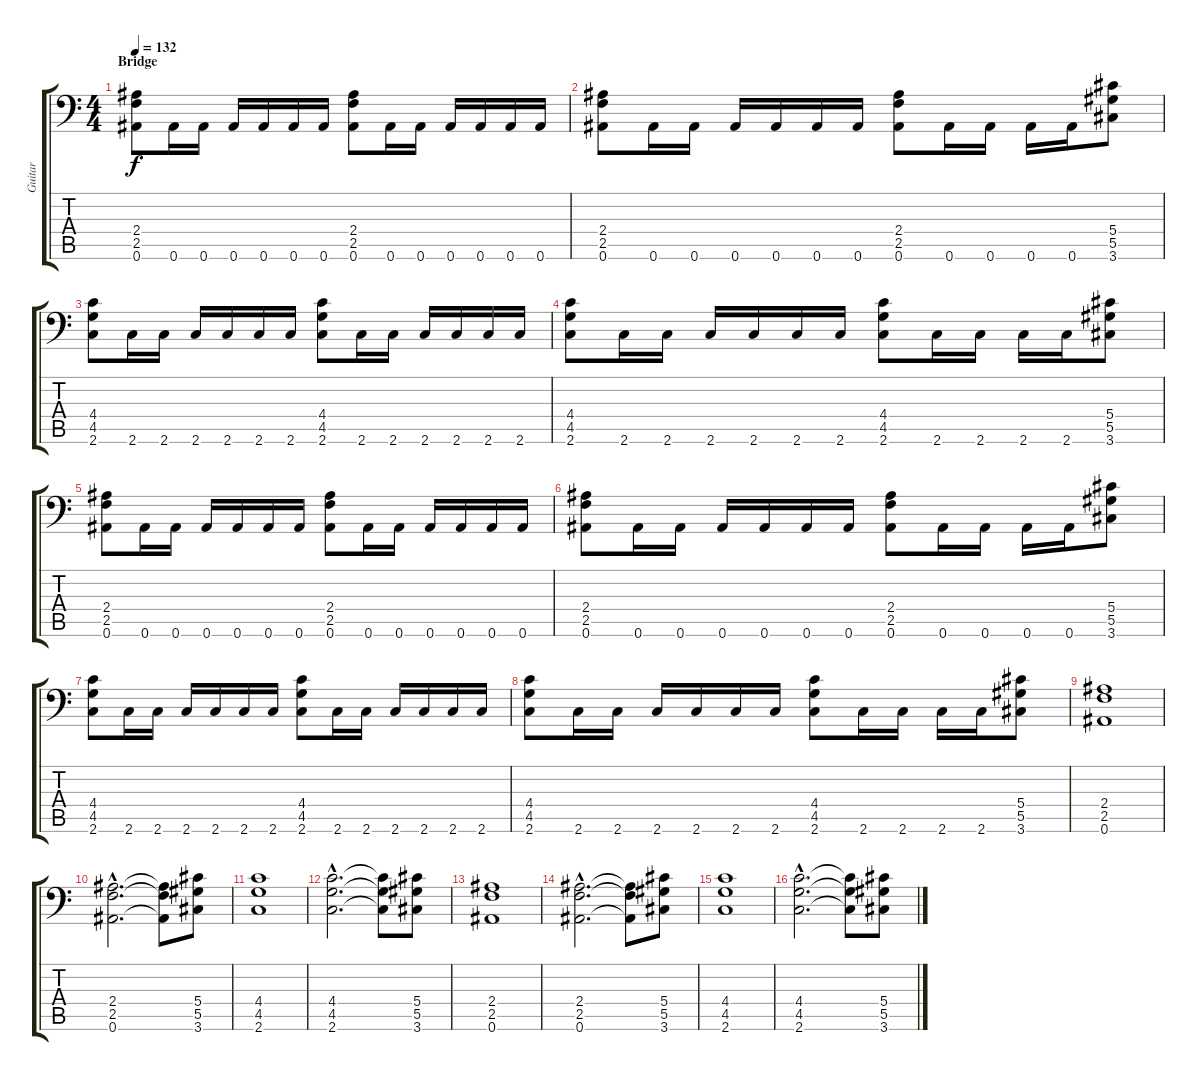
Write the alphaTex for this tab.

\track ("Guitar" "Guitar") {instrument distortionguitar}
\staff {score tabs}
\tuning (Bb3 F3 Db3 Ab2 Eb2 Bb1) {hide}
\ts (4 4)
\section ("" "Bridge")
\tempo 132
\clef f4
\ks c
(2.4 2.5 0.6).8{dy f} 0.6.16 0.6.16 0.6.16 0.6.16 0.6.16 0.6.16 (2.4 2.5 0.6).8 0.6.16 0.6.16 0.6.16 0.6.16 0.6.16 0.6.16 |
(2.4 2.5 0.6).8 0.6.16 0.6.16 0.6.16 0.6.16 0.6.16 0.6.16 (2.4 2.5 0.6).8 0.6.16 0.6.16 0.6.16 0.6.16 (5.4 5.5 3.6).8 |
(4.4 4.5 2.6).8 2.6.16 2.6.16 2.6.16 2.6.16 2.6.16 2.6.16 (4.4 4.5 2.6).8 2.6.16 2.6.16 2.6.16 2.6.16 2.6.16 2.6.16 |
(4.4 4.5 2.6).8 2.6.16 2.6.16 2.6.16 2.6.16 2.6.16 2.6.16 (4.4 4.5 2.6).8 2.6.16 2.6.16 2.6.16 2.6.16 (5.4 5.5 3.6).8 |
(2.4 2.5 0.6).8 0.6.16 0.6.16 0.6.16 0.6.16 0.6.16 0.6.16 (2.4 2.5 0.6).8 0.6.16 0.6.16 0.6.16 0.6.16 0.6.16 0.6.16 |
(2.4 2.5 0.6).8 0.6.16 0.6.16 0.6.16 0.6.16 0.6.16 0.6.16 (2.4 2.5 0.6).8 0.6.16 0.6.16 0.6.16 0.6.16 (5.4 5.5 3.6).8 |
(4.4 4.5 2.6).8 2.6.16 2.6.16 2.6.16 2.6.16 2.6.16 2.6.16 (4.4 4.5 2.6).8 2.6.16 2.6.16 2.6.16 2.6.16 2.6.16 2.6.16 |
(4.4 4.5 2.6).8 2.6.16 2.6.16 2.6.16 2.6.16 2.6.16 2.6.16 (4.4 4.5 2.6).8 2.6.16 2.6.16 2.6.16 2.6.16 (5.4 5.5 3.6).8 |
(2.4 2.5 0.6).1 |
(2.4{hac} 2.5{hac} 0.6{hac}).2{d} (2.4{t} 2.5{t} 0.6{t}).8 (5.4 5.5 3.6).8 |
(4.4 4.5 2.6).1 |
(4.4{hac} 4.5{hac} 2.6{hac}).2{d} (4.4{t} 4.5{t} 2.6{t}).8 (5.4 5.5 3.6).8 |
(2.4 2.5 0.6).1 |
(2.4{hac} 2.5{hac} 0.6{hac}).2{d} (2.4{t} 2.5{t} 0.6{t}).8 (5.4 5.5 3.6).8 |
(4.4 4.5 2.6).1 |
(4.4{hac} 4.5{hac} 2.6{hac}).2{d} (4.4{t} 4.5{t} 2.6{t}).8 (5.4 5.5 3.6).8
